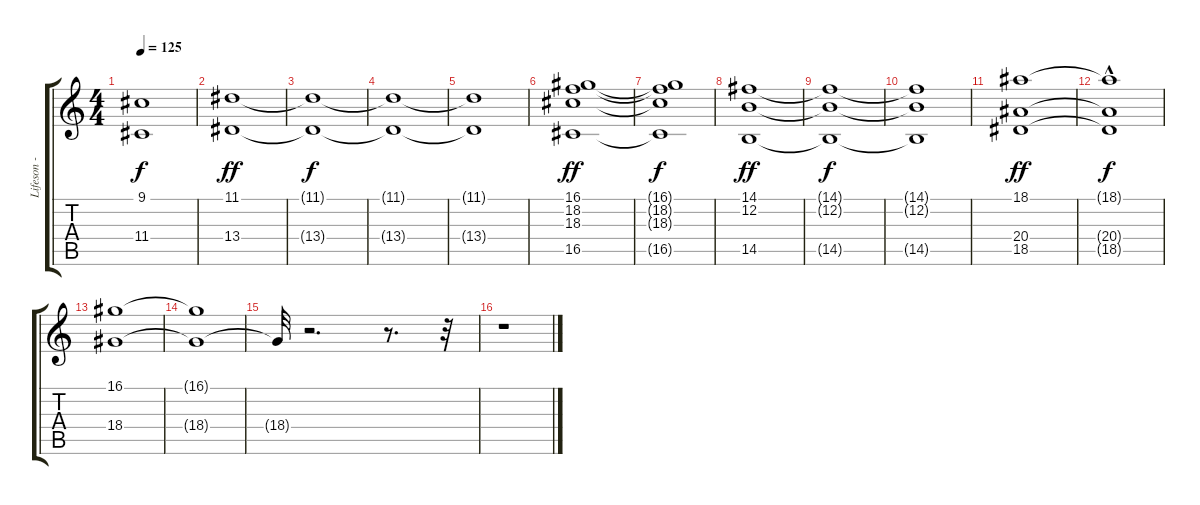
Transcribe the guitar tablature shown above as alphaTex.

\track ("Lifeson - Taurus Pedal" "Lifeson - ") {instrument synthstrings1}
\staff {score tabs}
\tuning (E4 B3 G3 D3 A2 E2) {hide}
\ts (4 4)
\tempo 125
\clef g2
\ks c
(9.1{t} 11.4{t}).1{dy f} |
(11.1 13.4).1{dy ff} |
(11.1{t} 13.4{t}).1{dy f} |
(11.1{t} 13.4{t}).1 |
(11.1{t} 13.4{t}).1 |
(16.1 18.2 18.3 16.5).1{dy ff} |
(16.1{t} 18.2{t} 18.3{t} 16.5{t}).1{dy f} |
(14.1 12.2 14.5).1{dy ff} |
(14.1{t} 12.2{t} 14.5{t}).1{dy f} |
(14.1{t} 12.2{t} 14.5{t}).1 |
(18.1 20.4 18.5).1{dy ff} |
(18.1{t} 20.4{hac t} 18.5{t}).1{dy f} |
(16.1 18.4).1 |
(16.1{t} 18.4{t}).1 |
18.4{t}.32 r.2{d} r.8{d} r.32 |
r.1
